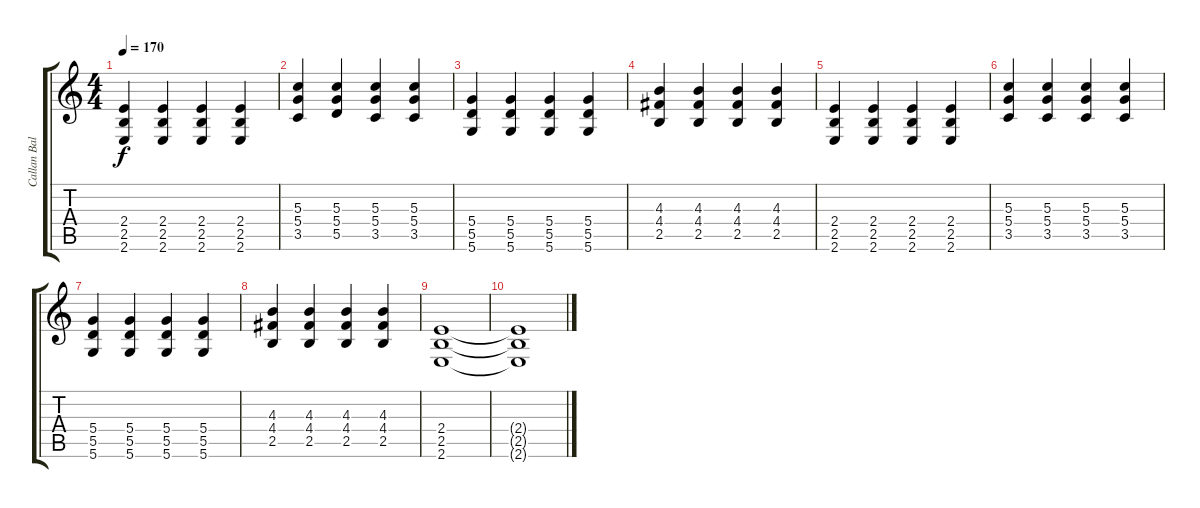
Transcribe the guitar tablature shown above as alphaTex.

\track ("Callan Ballbags" "Callan Bal") {instrument distortionguitar}
\staff {score tabs}
\tuning (E4 B3 G3 D3 A2 D2) {hide}
\ts (4 4)
\tempo 170
\clef g2
\ks c
(2.4 2.5 2.6).4{dy f} (2.4 2.5 2.6).4 (2.4 2.5 2.6).4 (2.4 2.5 2.6).4 |
(5.3 5.4 3.5).4 (5.3 5.4 5.5).4 (5.3 5.4 3.5).4 (5.3 5.4 3.5).4 |
(5.4 5.5 5.6).4 (5.4 5.5 5.6).4 (5.4 5.5 5.6).4 (5.4 5.5 5.6).4 |
(4.3 4.4 2.5).4 (4.3 4.4 2.5).4 (4.3 4.4 2.5).4 (4.3 4.4 2.5).4 |
(2.4 2.5 2.6).4 (2.4 2.5 2.6).4 (2.4 2.5 2.6).4 (2.4 2.5 2.6).4 |
(5.3 5.4 3.5).4 (5.3 5.4 3.5).4 (5.3 5.4 3.5).4 (5.3 5.4 3.5).4 |
(5.4 5.5 5.6).4 (5.4 5.5 5.6).4 (5.4 5.5 5.6).4 (5.4 5.5 5.6).4 |
(4.3 4.4 2.5).4 (4.3 4.4 2.5).4 (4.3 4.4 2.5).4 (4.3 4.4 2.5).4 |
(2.4 2.5 2.6).1 |
(2.4{t} 2.5{t} 2.6{t}).1
